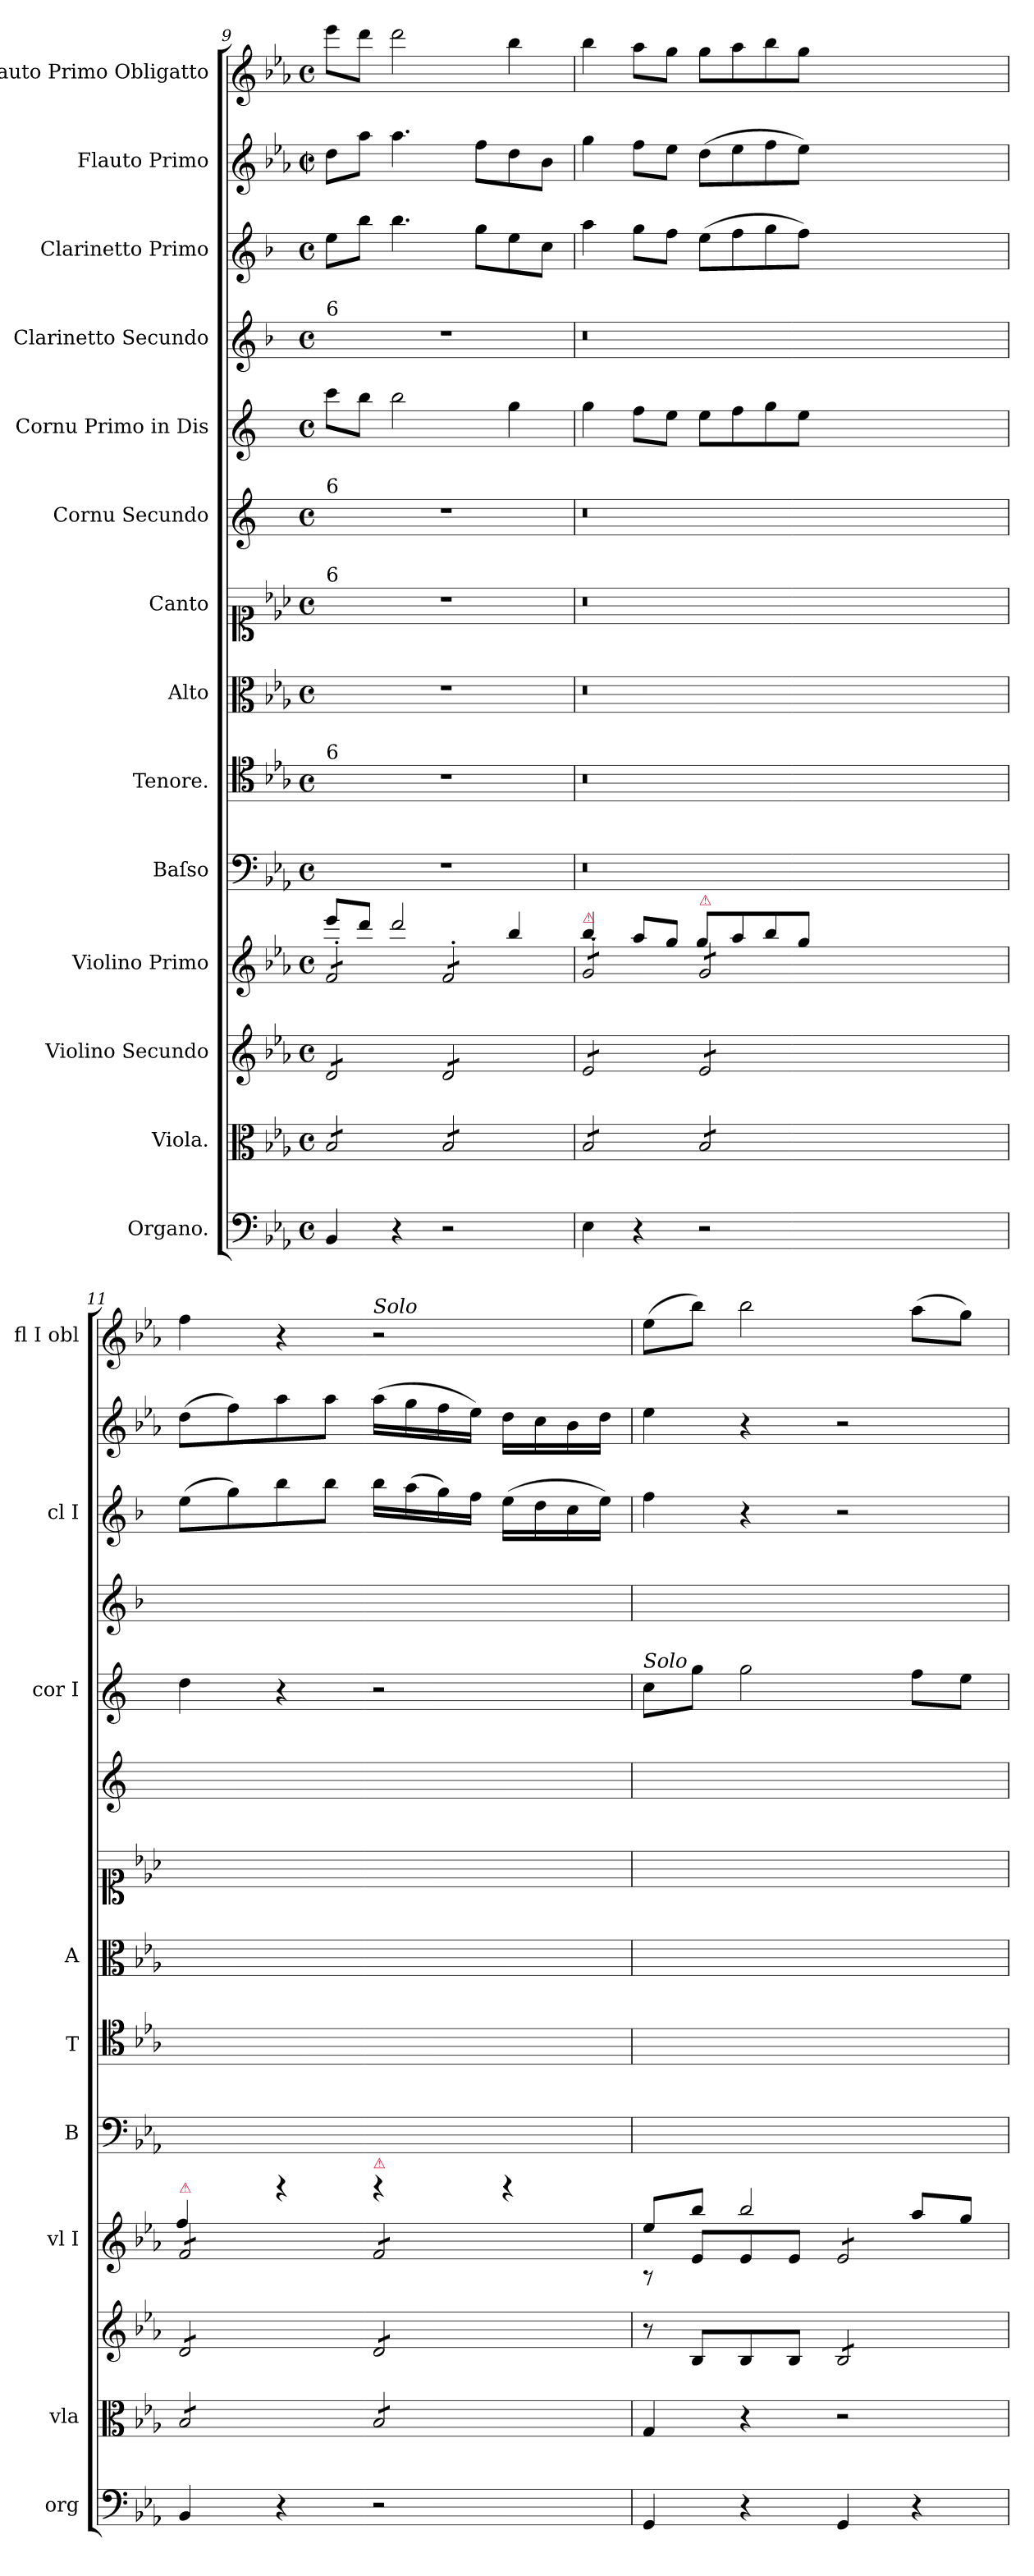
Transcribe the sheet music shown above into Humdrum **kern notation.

**kern	**kern	**dynam	**kern	**kern	**kern	**kern	**kern	**kern	**kern	**kern	**kern	**kern	**kern	**kern
*part14	*part13	*part13	*part12	*part11	*part10	*part9	*part8	*part7	*part6	*part5	*part4	*part3	*part2	*part1
*staff14	*staff13	*staff13	*staff12	*staff11	*staff10	*staff9	*staff8	*staff7	*staff6	*staff5	*staff4	*staff3	*staff2	*staff1
*I"Organo.	*I"Viola.	*	*I"Violino Secundo	*I"Violino Primo	*I"Baſso	*I"Tenore.	*I"Alto	*I"Canto	*I"Cornu Secundo	*I"Cornu Primo in Dis	*I"Clarinetto Secundo	*I"Clarinetto Primo	*I"Flauto Primo	*I"Flauto Primo Obligatto
*I'org	*I'vla	*	*	*I'vl I	*I'B	*I'T	*I'A	*	*	*I'cor I	*	*I'cl I	*	*I'fl I obl
*clefF4	*clefC3	*	*clefG2	*clefG2	*clefF4	*clefC4	*clefC3	*clefC1	*clefG2	*clefG2	*clefG2	*clefG2	*clefG2	*clefG2
*	*	*	*	*	*	*	*	*	*ITrd5c9	*ITrd5c9	*ITrd1c2	*ITrd1c2	*	*
*k[b-e-a-]	*k[b-e-a-]	*	*k[b-e-a-]	*k[b-e-a-]	*k[b-e-a-]	*k[b-e-a-]	*k[b-e-a-]	*k[b-e-a-]	*k[b-e-a-]	*k[b-e-a-]	*k[b-e-a-]	*k[b-e-a-]	*k[b-e-a-]	*k[b-e-a-]
*E-:	*E-:	*	*E-:	*E-:	*E-:	*E-:	*E-:	*E-:	*	*	*	*	*E-:	*E-:
*M4/4	*M4/4	*	*M4/4	*M4/4	*M4/4	*M4/4	*M4/4	*M4/4	*M4/4	*M4/4	*M4/4	*M4/4	*M4/4	*M4/4
*met(c)	*met(c)	*	*met(c)	*met(c)	*met(c)	*met(c)	*met(c)	*met(c)	*met(c)	*met(c)	*met(c)	*met(c)	*met(c|)	*met(c)
=9	=9	=9	=9	=9	=9	=9	=9	=9	=9	=9	=9	=9	=9	=9
*	*	*	*	*^	*	*	*	*	*	*	*	*	*	*
!	!	!	!	!	!	!	!	!	!	!	!	!LO:TX:a:t=6	!	!	!
!	!	!	!	!	!	!	!	!	!	!LO:TX:a:t=6	!	!	!	!	!
!	!	!	!	!	!	!	!	!	!LO:TX:a:t=6	!	!	!	!	!	!
!	!	!	!	!	!	!	!LO:TX:a:t=6	!	!	!	!	!	!	!	!
!	!	!LO:DY:a	!	!	!	!	!	!	!	!	!	!	!	!	!
*	*tremolo	*	*	*	*	*	*	*	*	*	*	*	*	*	*
*	*	*	*tremolo	*	*	*	*	*	*	*	*	*	*	*	*
*	*	*	*	*tremolo	*	*	*	*	*	*	*	*	*	*	*
4BB-/	8B-/L	pia	8d/L	8f'</L	8eee-!/L	1r	1r	1r	1r	1r	8ee-\L	1r	8dd\L	8dd\L	8eee-\L
.	8B-/	.	8d/	8f'</	8ddd!/J	.	.	.	.	.	8dd\J	.	8aa-\J	8aa-\J	8ddd\J
4r	8B-/	.	8d/	8f'</	2ddd!/	.	.	.	.	.	2dd\	.	4.aa-\	4.aa-\	2ddd\
.	8B-/J	.	8d/J	8f'</J	.	.	.	.	.	.	.	.	.	.	.
2r	8B-/L	.	8d/L	8f'</L	.	.	.	.	.	.	.	.	.	.	.
.	8B-/	.	8d/	8f'</	.	.	.	.	.	.	.	.	8ff\L	8ff\L	.
.	8B-/	.	8d/	8f'</	4bb-!/	.	.	.	.	.	4b-\	.	8dd\	8dd\	4bb-\
.	8B-/J	.	8d/J	8f'</J	.	.	.	.	.	.	.	.	8b-\J	8b-\J	.
=10	=10	=10	=10	=10	=10	=10	=10	=10	=10	=10	=10	=10	=10	=10	=10
!	!	!	!	!LO:TX:a:color=crimson:t=⚠	!	!	!	!	!	!	!	!	!	!	!
4E-\	8B-/L	.	8e-/L	8g'</L	4bb-!/	0.r	0.r	0.r	0.r	0.r	4b-\	0.r	4gg\	4gg\	4bb-\
.	8B-/	.	8e-/	8g'</	.	.	.	.	.	.	.	.	.	.	.
4r	8B-/	.	8e-/	8g'</	8aa-!/L	.	.	.	.	.	8a-\L	.	8ff\L	8ff\L	8aa-\L
.	8B-/J	.	8e-/J	8g'</J	8gg!/J	.	.	.	.	.	8g\J	.	8ee-\J	8ee-\J	8gg\J
!	!	!	!	!LO:TX:a:color=crimson:t=⚠	!	!	!	!	!	!	!	!	!	!	!
2r	8B-/L	.	8e-/L	8g/L	8gg!/L	.	.	.	.	.	8g\L	.	(8dd\L	(8dd\L	8gg\L
.	8B-/	.	8e-/	8g/	8aa-!/	.	.	.	.	.	8a-\	.	8ee-\	8ee-\	8aa-\
.	8B-/	.	8e-/	8g/	8bb-!/	.	.	.	.	.	8b-\	.	8ff\	8ff\	8bb-\
.	8B-/J	.	8e-/J	8g/J	8gg!/J	.	.	.	.	.	8g\J	.	8ee-\J)	8ee-\J)	8gg\J
0ryy	0ryy	.	0ryy	0ryy	0ryy	.	.	.	.	.	0ryy	.	0ryy	0ryy	0ryy
=11	=11	=11	=11	=11	=11	=11	=11	=11	=11	=11	=11	=11	=11	=11	=11
!	!	!	!	!LO:TX:a:color=crimson:t=⚠	!	!	!	!	!	!	!	!	!	!	!
4BB-/	8B-/L	.	8d/L	8f/L	4ff!/	1ryy	1ryy	1ryy	1ryy	1ryy	4f\	1ryy	(8dd\L	(8dd\L	4ff\
.	8B-/	.	8d/	8f/	.	.	.	.	.	.	.	.	8ff\)	8ff\)	.
4r	8B-/	.	8d/	8f/	4rggg	.	.	.	.	.	4r	.	8aa-\	8aa-\	4r
.	8B-/J	.	8d/J	8f/J	.	.	.	.	.	.	.	.	8aa-\J	8aa-\J	.
!	!	!	!	!	!	!	!	!	!	!	!	!	!	!	!LO:TX:a:i:t=Solo
!	!	!	!	!LO:TX:a:color=crimson:t=⚠	!	!	!	!	!	!	!	!	!	!	!
2r	8B-/L	.	8d/L	8f/L	4rggg	.	.	.	.	.	2r	.	16aa-\LL	(16aa-\LL	2r
.	.	.	.	.	.	.	.	.	.	.	.	.	(16gg\	16gg\	.
.	8B-/	.	8d/	8f/	.	.	.	.	.	.	.	.	16ff\)	16ff\	.
.	.	.	.	.	.	.	.	.	.	.	.	.	16ee-\JJ	16ee-\JJ)	.
.	8B-/	.	8d/	8f/	4rggg	.	.	.	.	.	.	.	(16dd\LL	16dd\LL	.
.	.	.	.	.	.	.	.	.	.	.	.	.	16cc\	16cc\	.
.	8B-/J	.	8d/J	8f/J	.	.	.	.	.	.	.	.	16b-\	16b-\	.
*	*	*	*	*Xtremolo	*	*	*	*	*	*	*	*	*	*	*
*	*	*	*Xtremolo	*	*	*	*	*	*	*	*	*	*	*	*
*	*Xtremolo	*	*	*	*	*	*	*	*	*	*	*	*	*	*
.	.	.	.	.	.	.	.	.	.	.	.	.	16dd\JJ)	16dd\JJ	.
=12	=12	=12	=12	=12	=12	=12	=12	=12	=12	=12	=12	=12	=12	=12	=12
!	!	!	!	!	!	!	!	!	!	!	!LO:TX:a:i:t=Solo	!	!	!	!
4GG/	4G/	.	8r	8rA	8ee-!/L	1ryy	1ryy	1ryy	1ryy	1ryy	8e-\L	1ryy	4ee-\	4ee-\	(8ee-\L
.	.	.	8B-/L	8e-/L	8bb-!/J	.	.	.	.	.	8b-\J	.	.	.	8bb-\J)
4r	4r	.	8B-/	8e-/	2bb-!/	.	.	.	.	.	2b-\	.	4r	4r	2bb-\
.	.	.	8B-/J	8e-/J	.	.	.	.	.	.	.	.	.	.	.
*	*	*	*tremolo	*	*	*	*	*	*	*	*	*	*	*	*
*	*	*	*	*tremolo	*	*	*	*	*	*	*	*	*	*	*
4GG/	2r	.	8B-/L	8e-/L	.	.	.	.	.	.	.	.	2r	2r	.
.	.	.	8B-/	8e-/	.	.	.	.	.	.	.	.	.	.	.
4r	.	.	8B-/	8e-/	8aa-!/L	.	.	.	.	.	8a-\L	.	.	.	(8aa-\L
.	.	.	8B-/J	8e-/J	8gg!/J	.	.	.	.	.	8g\J	.	.	.	8gg\J)
*	*	*	*	*Xtremolo	*	*	*	*	*	*	*	*	*	*	*
*	*	*	*Xtremolo	*	*	*	*	*	*	*	*	*	*	*	*
*	*	*	*	*v	*v	*	*	*	*	*	*	*	*	*	*
=	=	=	=	=	=	=	=	=	=	=	=	=	=	=
*-	*-	*-	*-	*-	*-	*-	*-	*-	*-	*-	*-	*-	*-	*-
